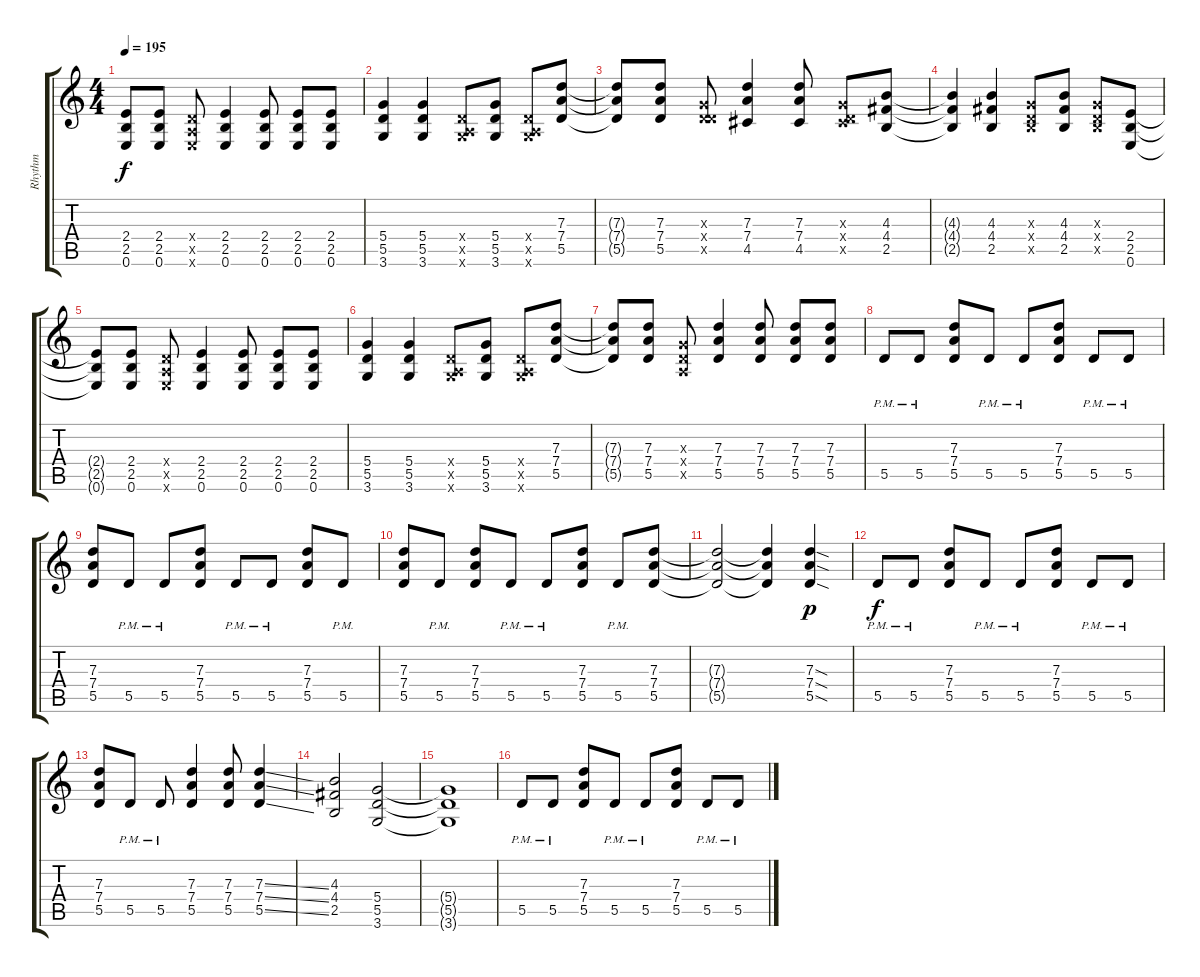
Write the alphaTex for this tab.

\track ("Rhythm" "Rhythm") {instrument overdrivenguitar}
\staff {score tabs}
\tuning (E4 B3 G3 D3 A2 E2) {hide}
\ts (4 4)
\tempo 195
\clef g2
\ks c
(2.4{t} 2.5{t} 0.6{t}).8{dy f} (2.4 2.5 0.6).8 (0.4{x} 0.5{x} 0.6{x}).8 (2.4 2.5 0.6).4 (2.4 2.5 0.6).8 (2.4 2.5 0.6).8 (2.4 2.5 0.6).8 |
(5.4 5.5 3.6).4 (5.4 5.5 3.6).4 (0.4{x} 0.5{x} 3.6{x}).8 (5.4 5.5 3.6).8 (0.4{x} 0.5{x} 3.6{x}).8 (7.3 7.4 5.5).8 |
(7.3{t} 7.4{t} 5.5{t}).8 (7.3 7.4 5.5).8 (0.3{x} 0.4{x} 5.5{x}).8 (7.3 7.4 4.5).4 (7.3 7.4 4.5).8 (0.3{x} 0.4{x} 4.5{x}).8 (4.3 4.4 2.5).8 |
(4.3{t} 4.4{t} 2.5{t}).4 (4.3 4.4 2.5).4 (0.3{x} 0.4{x} 2.5{x}).8 (4.3 4.4 2.5).8 (0.3{x} 0.4{x} 2.5{x}).8 (2.4 2.5 0.6).8 |
(2.4{t} 2.5{t} 0.6{t}).8 (2.4 2.5 0.6).8 (0.4{x} 0.5{x} 0.6{x}).8 (2.4 2.5 0.6).4 (2.4 2.5 0.6).8 (2.4 2.5 0.6).8 (2.4 2.5 0.6).8 |
(5.4 5.5 3.6).4 (5.4 5.5 3.6).4 (0.4{x} 0.5{x} 3.6{x}).8 (5.4 5.5 3.6).8 (0.4{x} 0.5{x} 3.6{x}).8 (7.3 7.4 5.5).8 |
(7.3{t} 7.4{t} 5.5{t}).8 (7.3 7.4 5.5).8 (0.3{x} 0.4{x} 0.5{x}).8 (7.3 7.4 5.5).4 (7.3 7.4 5.5).8 (7.3 7.4 5.5).8 (7.3 7.4 5.5).8 |
\section ("" "")
5.5{pm}.8 5.5{pm}.8 (7.3 7.4 5.5).8 5.5{pm}.8 5.5{pm}.8 (7.3 7.4 5.5).8 5.5{pm}.8 5.5{pm}.8 |
(7.3 7.4 5.5).8 5.5{pm}.8 5.5{pm}.8 (7.3 7.4 5.5).8 5.5{pm}.8 5.5{pm}.8 (7.3 7.4 5.5).8 5.5{pm}.8 |
(7.3 7.4 5.5).8 5.5{pm}.8 (7.3 7.4 5.5).8 5.5{pm}.8 5.5{pm}.8 (7.3 7.4 5.5).8 5.5{pm}.8 (7.3 7.4 5.5).8 |
(7.3{t} 7.4{t} 5.5{t}).2 (7.3{t} 7.4{t} 5.5{t}).4 (7.3{sod} 7.4{sod} 5.5{sod}).4{dy p} |
\section ("" "")
5.5{pm}.8{dy f} 5.5{pm}.8 (7.3 7.4 5.5).8 5.5{pm}.8 5.5{pm}.8 (7.3 7.4 5.5).8 5.5{pm}.8 5.5{pm}.8 |
(7.3 7.4 5.5).8 5.5{pm}.8 5.5{pm}.8 (7.3 7.4 5.5).4 (7.3 7.4 5.5).8 (7.3{ss} 7.4{ss} 5.5{ss}).4 |
(4.3 4.4 2.5).2 (5.4 5.5 3.6).2 |
(5.4{t} 5.5{t} 3.6{t}).1 |
5.5{pm}.8 5.5{pm}.8 (7.3 7.4 5.5).8 5.5{pm}.8 5.5{pm}.8 (7.3 7.4 5.5).8 5.5{pm}.8 5.5{pm}.8
